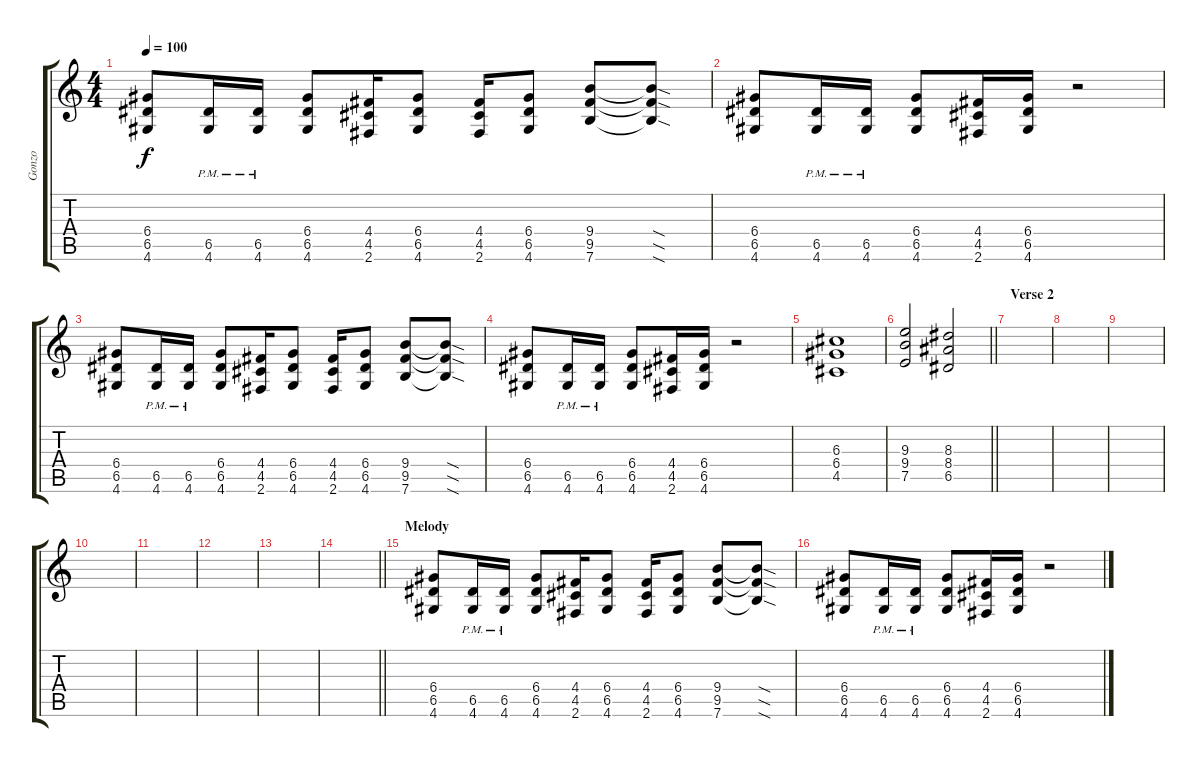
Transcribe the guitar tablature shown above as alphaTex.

\track ("Gonzo" "Gonzo") {instrument distortionguitar}
\staff {score tabs}
\tuning (E4 B3 G3 D3 A2 E2) {hide}
\ts (4 4)
\tempo 100
\clef g2
\ks c
(6.4 6.5 4.6).8{dy f} (6.5{pm} 4.6{pm}).16 (6.5{pm} 4.6{pm}).16 (6.4 6.5 4.6).8 (4.4 4.5 2.6).16 (6.4 6.5 4.6).8 (4.4 4.5 2.6).16 (6.4 6.5 4.6).8 (9.4 9.5 7.6).8 (9.4{sod t} 9.5{sod t} 7.6{sod t}).8 |
(6.4 6.5 4.6).8 (6.5{pm} 4.6{pm}).16 (6.5{pm} 4.6{pm}).16 (6.4 6.5 4.6).8 (4.4 4.5 2.6).16 (6.4 6.5 4.6).16 r.2 |
(6.4 6.5 4.6).8 (6.5{pm} 4.6{pm}).16 (6.5{pm} 4.6{pm}).16 (6.4 6.5 4.6).8 (4.4 4.5 2.6).16 (6.4 6.5 4.6).8 (4.4 4.5 2.6).16 (6.4 6.5 4.6).8 (9.4 9.5 7.6).8 (9.4{sod t} 9.5{sod t} 7.6{sod t}).8 |
(6.4 6.5 4.6).8 (6.5{pm} 4.6{pm}).16 (6.5{pm} 4.6{pm}).16 (6.4 6.5 4.6).8 (4.4 4.5 2.6).16 (6.4 6.5 4.6).16 r.2 |
(6.3 6.4 4.5).1 |
\barLineRight lightlight
(9.3 9.4 7.5).2 (8.3 8.4 6.5).2 |
\section ("" "Verse 2")
|
|
|
|
|
|
|
\barLineRight lightlight
|
\section ("" "Melody")
(6.4 6.5 4.6).8 (6.5{pm} 4.6{pm}).16 (6.5{pm} 4.6{pm}).16 (6.4 6.5 4.6).8 (4.4 4.5 2.6).16 (6.4 6.5 4.6).8 (4.4 4.5 2.6).16 (6.4 6.5 4.6).8 (9.4 9.5 7.6).8 (9.4{sod t} 9.5{sod t} 7.6{sod t}).8 |
(6.4 6.5 4.6).8 (6.5{pm} 4.6{pm}).16 (6.5{pm} 4.6{pm}).16 (6.4 6.5 4.6).8 (4.4 4.5 2.6).16 (6.4 6.5 4.6).16 r.2
